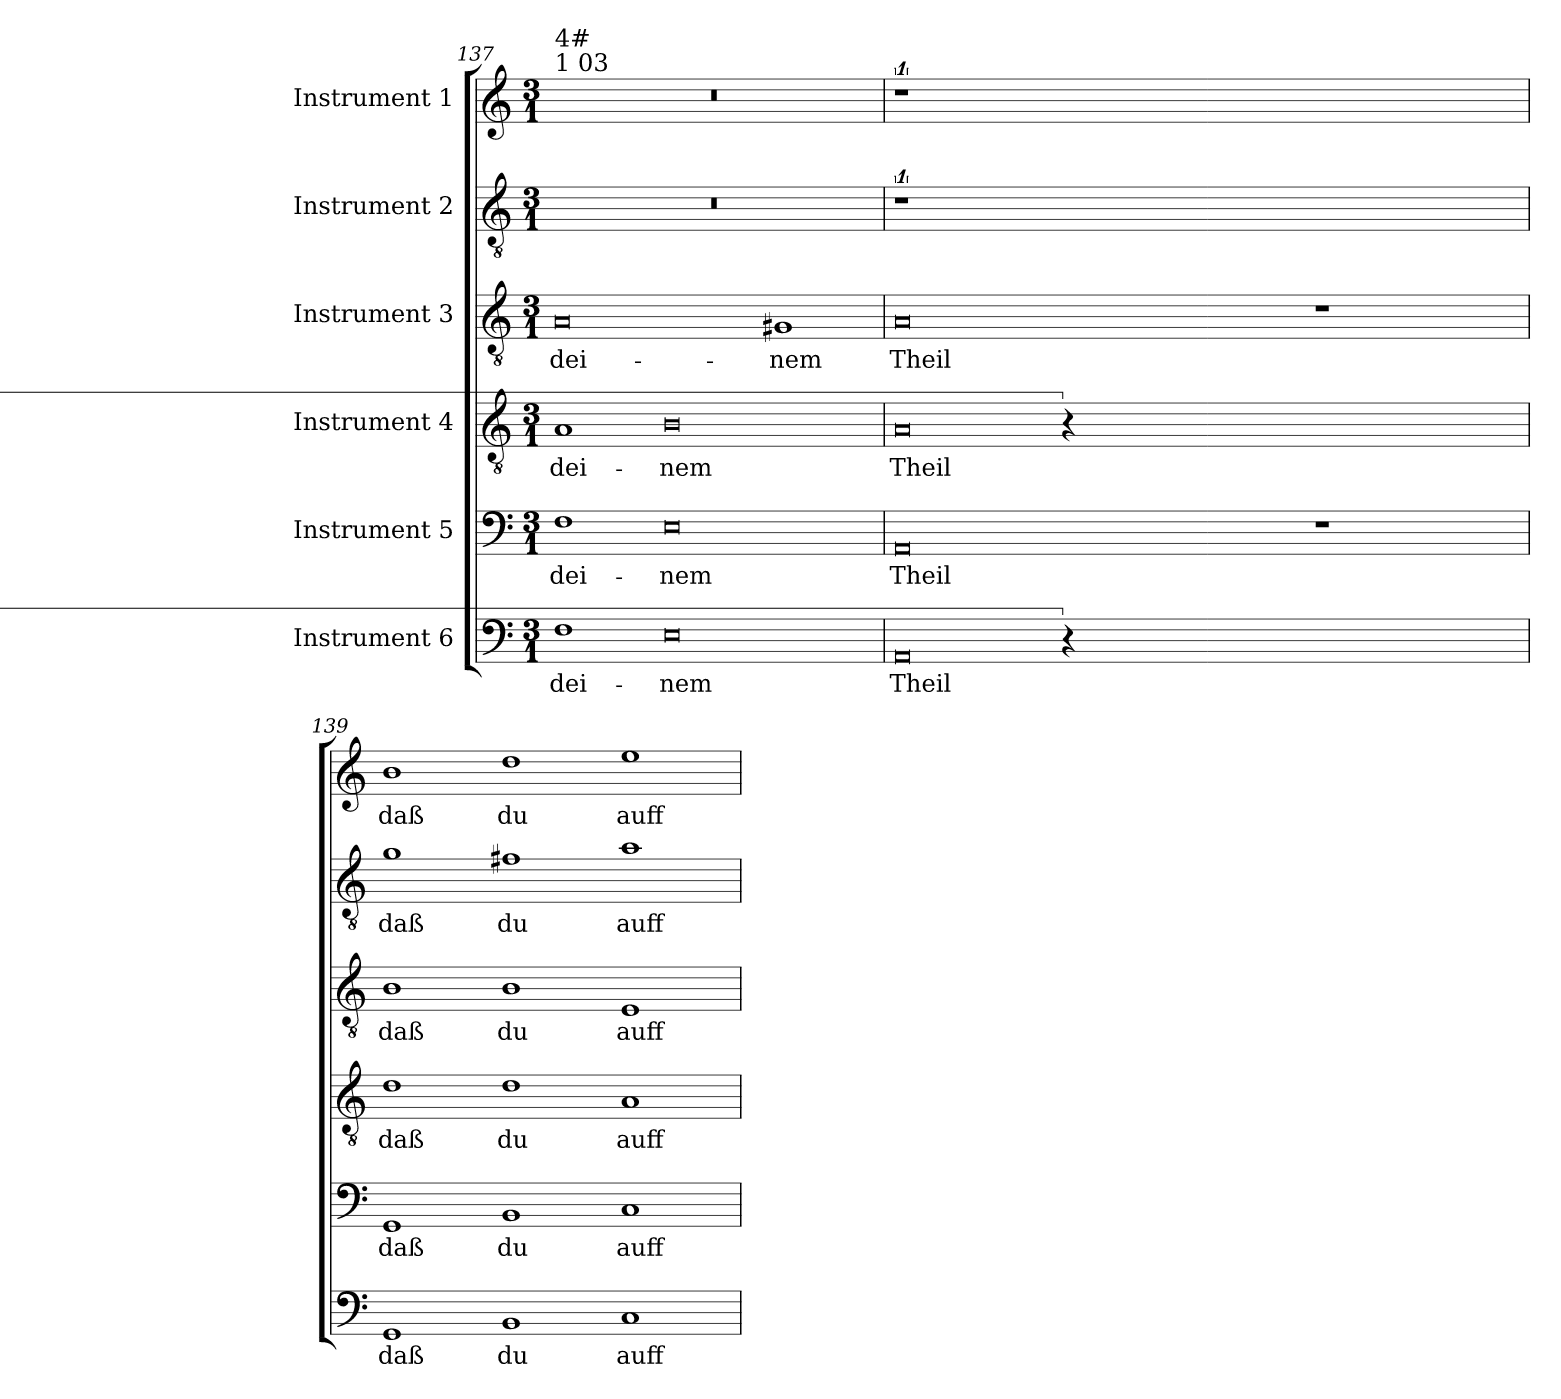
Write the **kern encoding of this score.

**kern	**text	**kern	**text	**kern	**text	**kern	**text	**kern	**text	**kern	**text
*part6	*part6	*part5	*part5	*part4	*part4	*part3	*part3	*part2	*part2	*part1	*part1
*staff6	*staff6	*staff5	*staff5	*staff4	*staff4	*staff3	*staff3	*staff2	*staff2	*staff1	*staff1
*I"Instrument 6	*	*I"Instrument 5	*	*I"Instrument 4	*	*I"Instrument 3	*	*I"Instrument 2	*	*I"Instrument 1	*
!!LO:LB:g=z
*clefF4	*	*clefF4	*	*clefGv2	*	*clefGv2	*	*clefGv2	*	*clefG2	*
*M3/1	*	*M3/1	*	*M3/1	*	*M3/1	*	*M3/1	*	*M3/1	*
=137	=137	=137	=137	=137	=137	=137	=137	=137	=137	=137	=137
!	!	!	!	!	!	!	!	!	!	!LO:TX:a:t=1 03	!
!	!	!	!	!	!	!	!	!	!	!LO:TX:a:t=4#	!
!	!LO:LY:a:cj	!	!LO:LY:b:cj	!	!LO:LY:b:cj	!	!LO:LY:b:cj	!	!	!	!
1F	dei-	1F	dei-	1A	dei-	0A	dei-	0.r	.	0.r	.
!	!LO:LY:a:cj	!	!LO:LY:b:cj	!	!LO:LY:b:cj	!	!	!	!	!	!
0E	-nem	0E	-nem	0B	-nem	.	.	.	.	.	.
!	!	!	!	!	!	!	!LO:LY:b:cj	!	!	!	!
.	.	.	.	.	.	1G#X	-nem	.	.	.	.
=138	=138	=138	=138	=138	=138	=138	=138	=138	=138	=138	=138
!	!LO:LY:a:cj	!LO:N:vis=0	!LO:LY:b:cj	!	!LO:LY:b:cj	!LO:N:vis=0	!LO:LY:b:cj	!	!	!	!
0AA	Theil	00.AA	Theil	0A	Theil	00.A	Theil	1%9r	.	1%9r	.
!LO:N:vis=1	!	!	!	!LO:N:vis=1	!	!	!	!	!	!	!
1%7r	.	.	.	1%7r	.	.	.	.	.	.	.
!	!	!LO:N:vis=1	!	!	!	!LO:N:vis=1	!	!	!	!	!
.	.	0.r	.	.	.	0.r	.	.	.	.	.
=139	=139	=139	=139	=139	=139	=139	=139	=139	=139	=139	=139
!	!LO:LY:a:cj	!	!LO:LY:b:cj	!	!LO:LY:b:cj	!	!LO:LY:b:cj	!	!LO:LY:b:cj	!	!LO:LY:b:cj
1GG	daß	1GG	daß	1d	daß	1B	daß	1g	daß	1b	daß
!	!LO:LY:a:cj	!	!LO:LY:b:cj	!	!LO:LY:b:cj	!	!LO:LY:b:cj	!	!LO:LY:b:cj	!	!LO:LY:b:cj
1BB	du	1BB	du	1d	du	1B	du	1f#X	du	1dd	du
!	!LO:LY:a:cj	!	!LO:LY:b:cj	!	!LO:LY:b:cj	!	!LO:LY:b:cj	!	!LO:LY:b:cj	!	!LO:LY:b:cj
1C<	auff-	1C	auff-	1A	auff-	1E	auff-	1a	auff-	1ee	auff-
=	=	=	=	=	=	=	=	=	=	=	=
*-	*-	*-	*-	*-	*-	*-	*-	*-	*-	*-	*-
